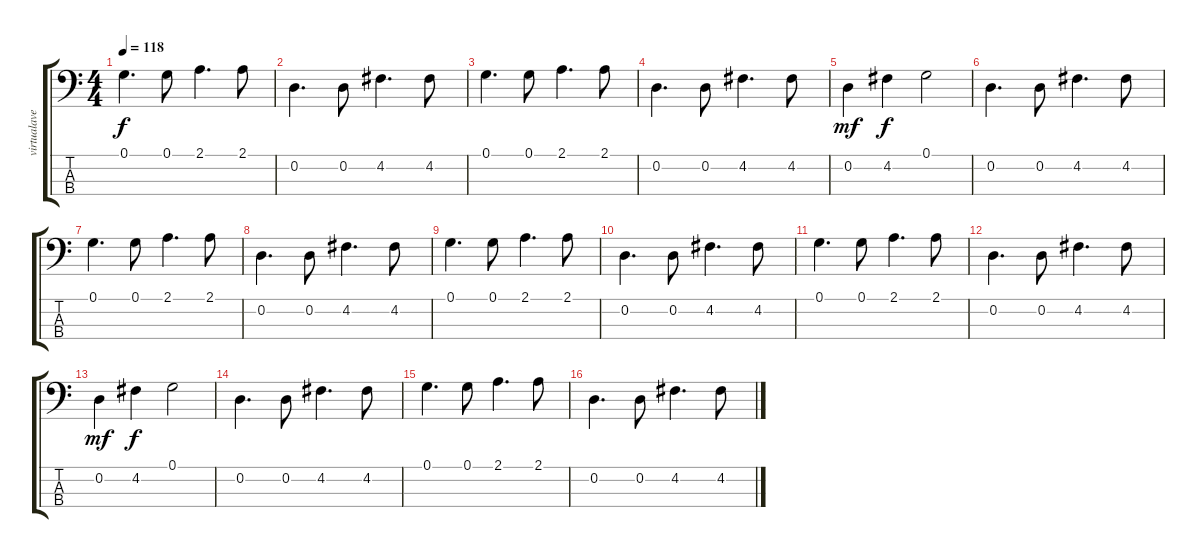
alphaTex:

\track ("" "virtualave") {instrument electricbassfinger}
\staff {score tabs}
\tuning (G2 D2 A1 E1) {hide}
\ts (4 4)
\tempo 118
\clef f4
\ks c
0.1.4{d dy f} 0.1.8 2.1.4{d} 2.1.8 |
0.2.4{d} 0.2.8 4.2.4{d} 4.2.8 |
0.1.4{d} 0.1.8 2.1.4{d} 2.1.8 |
0.2.4{d} 0.2.8 4.2.4{d} 4.2.8 |
0.2.4{dy mf} 4.2.4{dy f} 0.1.2 |
0.2.4{d} 0.2.8 4.2.4{d} 4.2.8 |
0.1.4{d} 0.1.8 2.1.4{d} 2.1.8 |
0.2.4{d} 0.2.8 4.2.4{d} 4.2.8 |
0.1.4{d} 0.1.8 2.1.4{d} 2.1.8 |
0.2.4{d volume 10} 0.2.8 4.2.4{d} 4.2.8 |
0.1.4{d} 0.1.8 2.1.4{d} 2.1.8 |
0.2.4{d volume 8} 0.2.8 4.2.4{d} 4.2.8 |
0.2.4{dy mf} 4.2.4{dy f} 0.1.2 |
0.2.4{d volume 6} 0.2.8 4.2.4{d} 4.2.8 |
0.1.4{d} 0.1.8 2.1.4{d} 2.1.8 |
0.2.4{d volume 5} 0.2.8 4.2.4{d} 4.2.8
